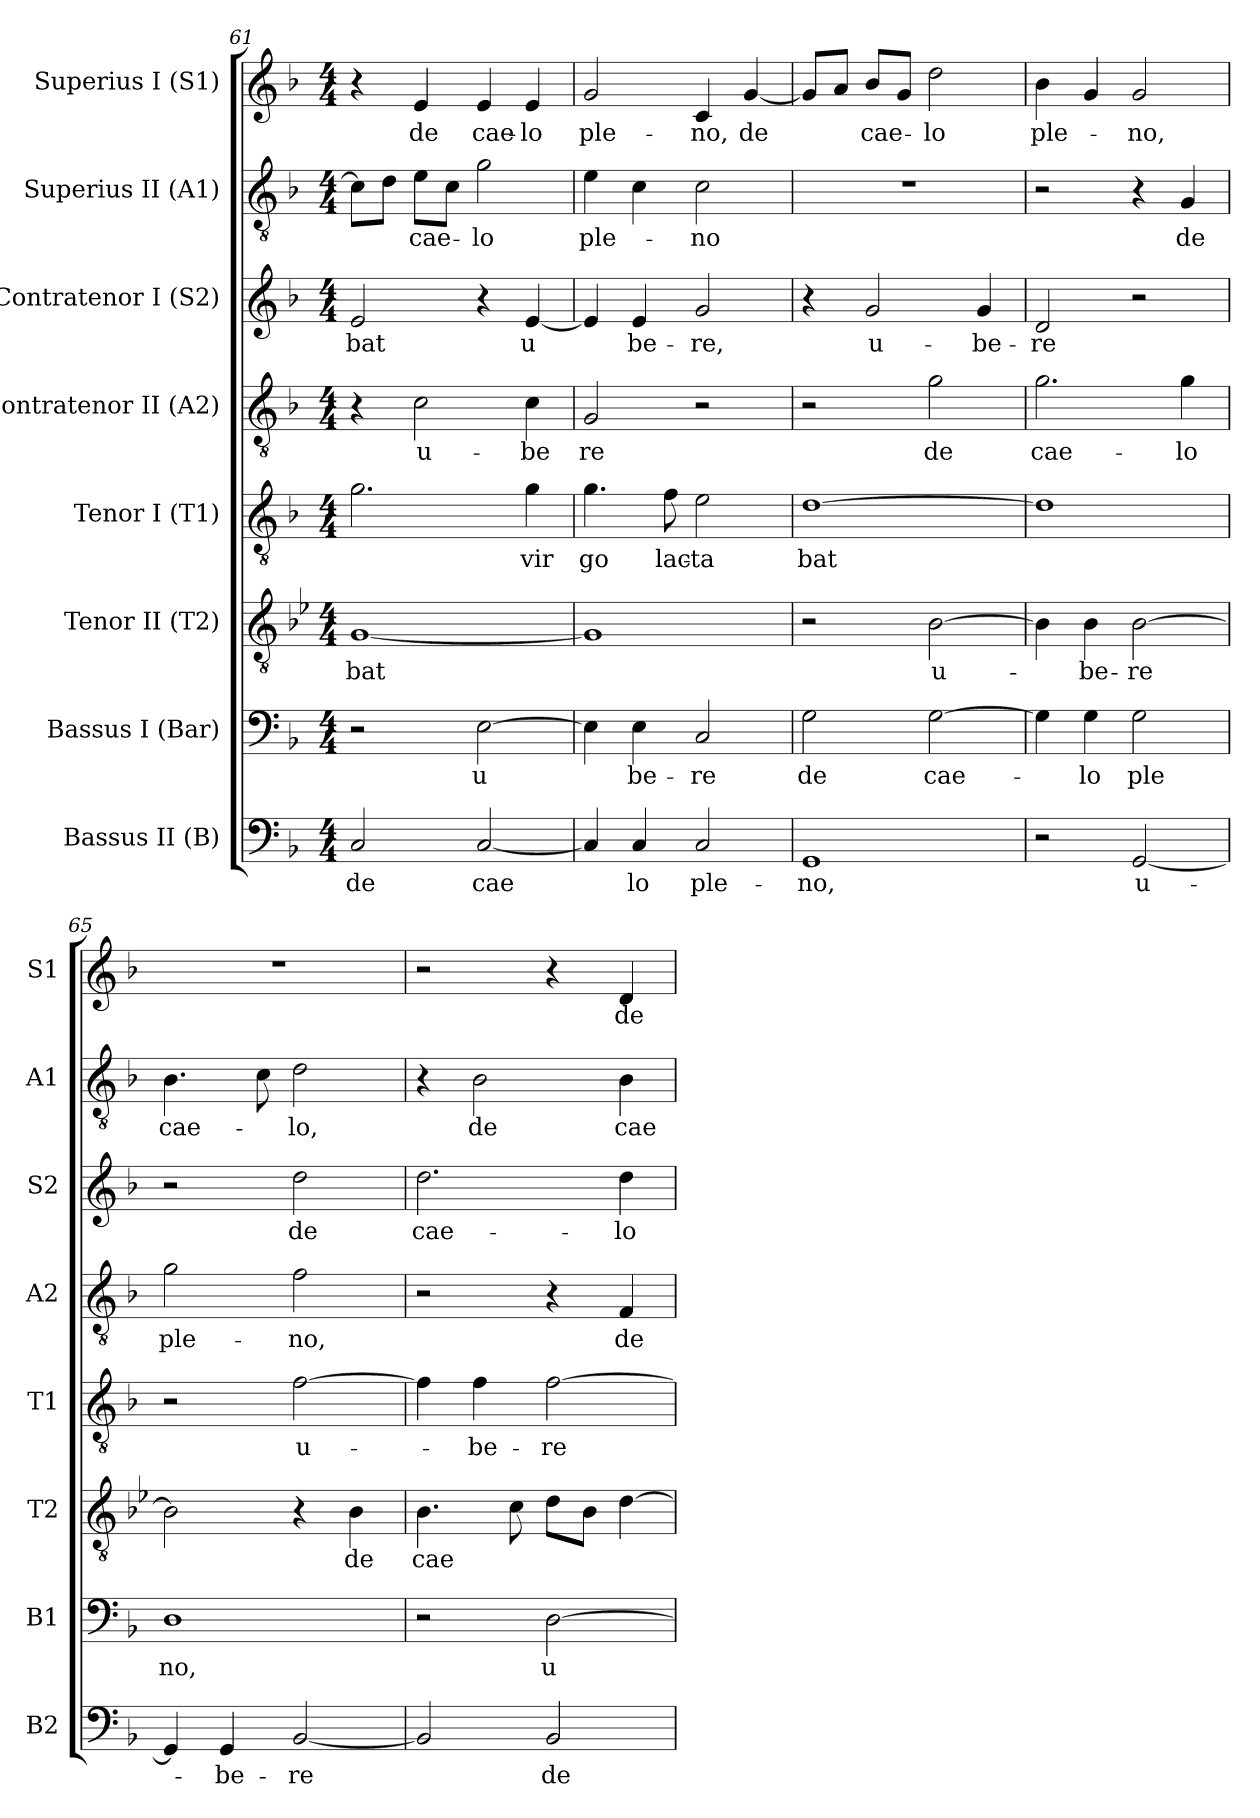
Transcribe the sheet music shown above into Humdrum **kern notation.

**kern	**text	**kern	**text	**kern	**text	**kern	**text	**kern	**text	**kern	**text	**kern	**text	**kern	**text
*part8	*part8	*part7	*part7	*part6	*part6	*part5	*part5	*part4	*part4	*part3	*part3	*part2	*part2	*part1	*part1
*staff8	*staff8	*staff7	*staff7	*staff6	*staff6	*staff5	*staff5	*staff4	*staff4	*staff3	*staff3	*staff2	*staff2	*staff1	*staff1
*I"Bassus II (B)	*	*I"Bassus I (Bar)	*	*I"Tenor II (T2)	*	*I"Tenor I (T1)	*	*I"Contratenor II (A2)	*	*I"Contratenor I (S2)	*	*I"Superius II (A1)	*	*I"Superius I (S1)	*
*I'B2	*	*I'B1	*	*I'T2	*	*I'T1	*	*I'A2	*	*I'S2	*	*I'A1	*	*I'S1	*
*clefF4	*	*clefF4	*	*clefGv2	*	*clefGv2	*	*clefGv2	*	*clefG2	*	*clefGv2	*	*clefG2	*
*k[b-]	*	*k[b-]	*	*k[b-e-]	*	*k[b-]	*	*k[b-]	*	*k[b-]	*	*k[b-]	*	*k[b-]	*
*F:	*	*F:	*	*B-:	*	*F:	*	*F:	*	*F:	*	*F:	*	*F:	*
*M4/4	*	*M4/4	*	*M4/4	*	*M4/4	*	*M4/4	*	*M4/4	*	*M4/4	*	*M4/4	*
=61	=61	=61	=61	=61	=61	=61	=61	=61	=61	=61	=61	=61	=61	=61	=61
!	!LO:LY:b	!	!	!	!LO:LY:b	!	!	!	!	!	!LO:LY:b	!	!	!	!
2C/	de	2r	.	[1G	-bat	2.g\	.	4r	.	2e/	bat	8c\L]	.	4r	.
.	.	.	.	.	.	.	.	.	.	.	.	8d\J	.	.	.
!	!	!	!	!	!	!	!	!	!LO:LY:b	!	!	!	!LO:LY:b	!	!LO:LY:b
.	.	.	.	.	.	.	.	2c\	u-	.	.	8e\L	cae-	4e/	de
.	.	.	.	.	.	.	.	.	.	.	.	8c\J	.	.	.
!	!LO:LY:b	!	!LO:LY:b	!	!	!	!	!	!	!	!	!	!LO:LY:b	!	!LO:LY:b
[2C/	cae­	[2E\	u­	.	.	.	.	.	.	4r	.	2g\	-lo	4e/	cae-
!	!	!	!	!	!	!	!LO:LY:b	!	!LO:LY:b	!	!LO:LY:b	!	!	!	!LO:LY:b
.	.	.	.	.	.	4g\	vir­	4c\	-be­	[4e/	u­	.	.	4e/	-lo
!!LO:LB:g=z
=62	=62	=62	=62	=62	=62	=62	=62	=62	=62	=62	=62	=62	=62	=62	=62
!	!	!	!	!	!	!	!LO:LY:b	!	!LO:LY:b	!	!	!	!LO:LY:b	!	!LO:LY:b
4C/]	.	4E\]	.	1G]	.	4.g\	go	2G/	re	4e/]	.	4e\	ple-	2g/	ple-
!	!LO:LY:b	!	!LO:LY:b	!	!	!	!	!	!	!	!LO:LY:b	!	!	!	!
4C/	lo	4E\	be-	.	.	.	.	.	.	4e/	be-	4c\	.	.	.
!	!	!	!	!	!	!	!LO:LY:b	!	!	!	!	!	!	!	!
.	.	.	.	.	.	8f\	lac-	.	.	.	.	.	.	.	.
!	!LO:LY:b	!	!LO:LY:b	!	!	!	!LO:LY:b	!	!	!	!LO:LY:b	!	!LO:LY:b	!	!LO:LY:b
2C/	ple-	2C/	-re	.	.	2e\	-ta	2r	.	2g/	-re,	2c\	-no	4c/	-no,
!	!	!	!	!	!	!	!	!	!	!	!	!	!	!	!LO:LY:b
.	.	.	.	.	.	.	.	.	.	.	.	.	.	[4g/	de
=63	=63	=63	=63	=63	=63	=63	=63	=63	=63	=63	=63	=63	=63	=63	=63
!	!LO:LY:b	!	!LO:LY:b	!	!	!	!LO:LY:b	!	!	!	!	!	!	!	!
1GG	-no,	2G\	de	2r	.	[1d	bat	2r	.	4r	.	1r	.	8g/L]	.
.	.	.	.	.	.	.	.	.	.	.	.	.	.	8a/J	.
!	!	!	!	!	!	!	!	!	!	!	!LO:LY:b	!	!	!	!LO:LY:b
.	.	.	.	.	.	.	.	.	.	2g/	u-	.	.	8b-/L	cae-
.	.	.	.	.	.	.	.	.	.	.	.	.	.	8g/J	.
!	!	!	!LO:LY:b	!	!LO:LY:b	!	!	!	!LO:LY:b	!	!	!	!	!	!LO:LY:b
.	.	[2G\	cae-	[2B-\	u-	.	.	2g\	de	.	.	.	.	2dd\	-lo
!	!	!	!	!	!	!	!	!	!	!	!LO:LY:b	!	!	!	!
.	.	.	.	.	.	.	.	.	.	4g/	-be-	.	.	.	.
=64	=64	=64	=64	=64	=64	=64	=64	=64	=64	=64	=64	=64	=64	=64	=64
!	!	!	!	!	!	!	!	!	!LO:LY:b	!	!LO:LY:b	!	!	!	!LO:LY:b
2r	.	4G\]	.	4B-\]	.	1d]	.	2.g\	cae-	2d/	-re	2r	.	4b-\	ple-
!	!	!	!LO:LY:b	!	!LO:LY:b	!	!	!	!	!	!	!	!	!	!
.	.	4G\	-lo	4B-\	-be-	.	.	.	.	.	.	.	.	4g/	.
!	!LO:LY:b	!	!LO:LY:b	!	!LO:LY:b	!	!	!	!	!	!	!	!	!	!LO:LY:b
[2GG/	u-	2G\	ple	[2B-\	-re	.	.	.	.	2r	.	4r	.	2g/	-no,
!	!	!	!	!	!	!	!	!	!LO:LY:b	!	!	!	!LO:LY:b	!	!
.	.	.	.	.	.	.	.	4g\	-lo	.	.	4G/	de	.	.
=65	=65	=65	=65	=65	=65	=65	=65	=65	=65	=65	=65	=65	=65	=65	=65
!	!	!	!LO:LY:b	!	!	!	!	!	!LO:LY:b	!	!	!	!LO:LY:b	!	!
4GG/]	.	1D	no,	2B-\]	.	2r	.	2g\	ple-	2r	.	4.B-\	cae-	1r	.
!	!LO:LY:b	!	!	!	!	!	!	!	!	!	!	!	!	!	!
4GG/	-be-	.	.	.	.	.	.	.	.	.	.	.	.	.	.
.	.	.	.	.	.	.	.	.	.	.	.	8c\	.	.	.
!	!LO:LY:b	!	!	!	!	!	!LO:LY:b	!	!LO:LY:b	!	!LO:LY:b	!	!LO:LY:b	!	!
[2BB-/	-re	.	.	4r	.	[2f\	u-	2f\	-no,	2dd\	de	2d\	-lo,	.	.
!	!	!	!	!	!LO:LY:b	!	!	!	!	!	!	!	!	!	!
.	.	.	.	4B-\	de	.	.	.	.	.	.	.	.	.	.
=66	=66	=66	=66	=66	=66	=66	=66	=66	=66	=66	=66	=66	=66	=66	=66
!	!	!	!	!	!LO:LY:b	!	!	!	!	!	!LO:LY:b	!	!	!	!
2BB-/]	.	2r	.	4.B-\	cae	4f\]	.	2r	.	2.dd\	cae-	4r	.	2r	.
!	!	!	!	!	!	!	!LO:LY:b	!	!	!	!	!	!LO:LY:b	!	!
.	.	.	.	.	.	4f\	-be-	.	.	.	.	2B-\	de	.	.
.	.	.	.	8c\	.	.	.	.	.	.	.	.	.	.	.
!	!LO:LY:b	!	!LO:LY:b	!	!LO:LY:b	!	!LO:LY:b	!	!	!	!	!	!	!	!
2BB-/	de	[2D\	u­	8d\L	­	[2f\	-re	4r	.	.	.	.	.	4r	.
.	.	.	.	8B-\J	.	.	.	.	.	.	.	.	.	.	.
!	!	!	!	!	!LO:LY:b	!	!	!	!LO:LY:b	!	!LO:LY:b	!	!LO:LY:b	!	!LO:LY:b
.	.	.	.	[4d\	­	.	.	4F/	de	4dd\	-lo	4B-\	cae­	4d/	de
=	=	=	=	=	=	=	=	=	=	=	=	=	=	=	=
*-	*-	*-	*-	*-	*-	*-	*-	*-	*-	*-	*-	*-	*-	*-	*-
